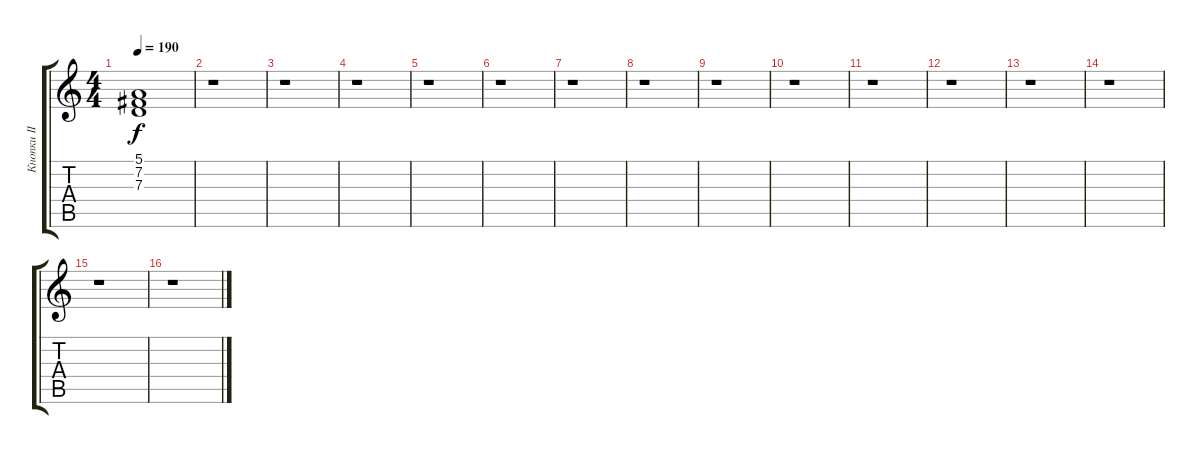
\track ("Кнопки II" "Кнопки II") {instrument choiraahs}
\staff {score tabs}
\tuning (E4 B3 G3 D3 A2 E2) {hide}
\ts (4 4)
\tempo 190
\clef g2
\ks c
(5.1 7.2 7.3).1{dy f} |
r.1 |
r.1 |
r.1 |
r.1 |
r.1 |
r.1 |
r.1 |
r.1 |
r.1 |
r.1 |
r.1 |
r.1 |
r.1 |
r.1 |
r.1
